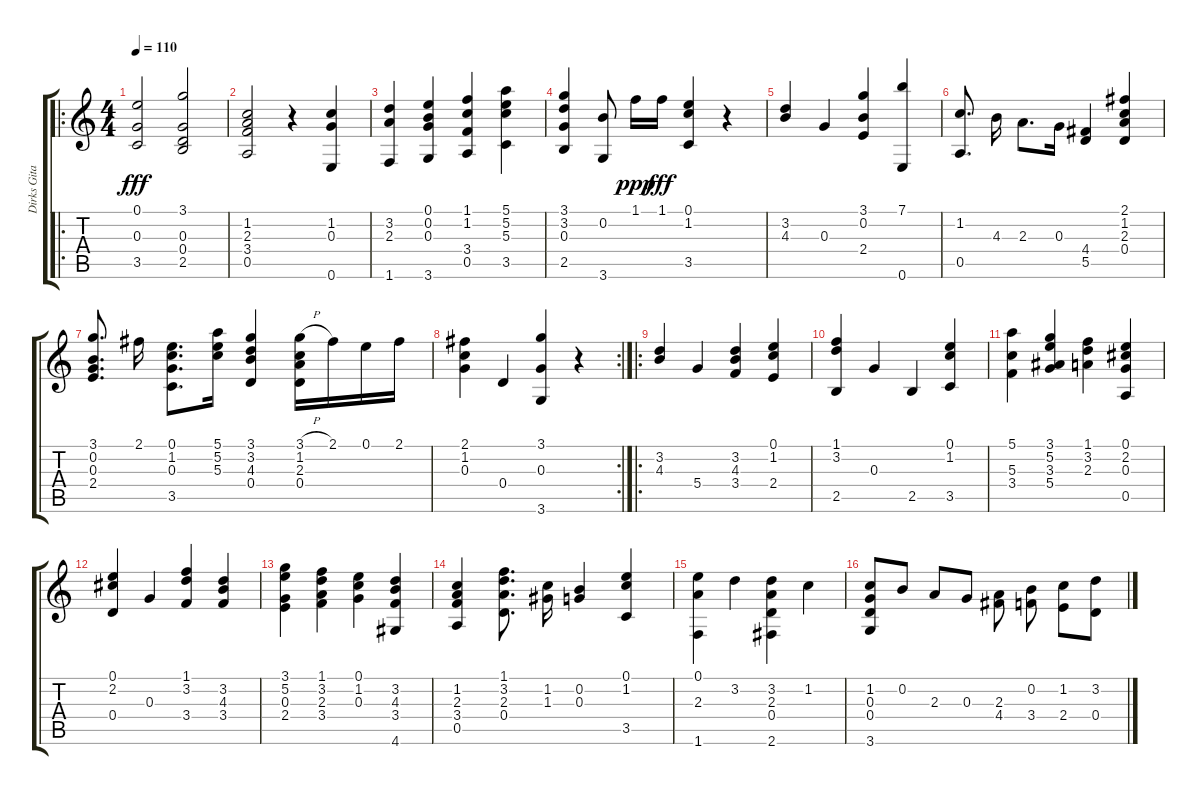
\track ("Dirks Gitarre" "Dirks Gita") {instrument acousticguitarnylon}
\staff {score tabs}
\tuning (E4 B3 G3 D3 A2 E2) {hide}
\ro
\ts (4 4)
\tempo 110
\clef g2
\ks c
(0.1 0.3 3.5).2{dy fff instrument acousticguitarnylon beam Up} (3.1 0.3 0.4 2.5).2{beam Up} |
(1.2 2.3 3.4 0.5).2{beam Up} r.4{beam split} (1.2 0.3 0.6).4{beam Up} |
(3.2 2.3 1.6).4{beam Up} (0.1 0.2 0.3 3.6).4{beam Up beam split} (1.1 1.2 3.4 0.5).4{beam Up beam split} (5.1 5.2 5.3 3.5).4 |
(3.1 3.2 0.3 2.5).4{beam split} (0.2 3.6).8{beam Up beam split} 1.1.16{dy ppp} 1.1.16{dy fff} (0.1 1.2 3.5).4 r.4 |
(3.2 4.3).4{beam Up beam split} 0.3.4{beam split} (3.1 0.2 2.4).4{beam Up beam split} (7.1 0.6).4 |
(1.2 0.5).8{d beam split} 4.3.16{beam Down} 2.3.8{d beam Down} 0.3.16{beam Down beam split} (4.4 5.5).4{beam split} (2.1 1.2 2.3 0.4).4{beam Up} |
(3.1 0.2 0.3 2.4).8{d beam Up beam split} 2.1.16 (0.1 1.2 0.3 3.5).8{d} (5.1 5.2 5.3).16{beam split} (3.1 3.2 4.3 0.4).4{beam Up beam split} (3.1{h} 1.2 2.3 0.4).16 2.1.16 0.1.16 2.1.16 |
\rc 2
(2.1 1.2 0.3).4 0.4.4 (3.1 0.3 3.6).4 r.4 |
\ro
(3.2 4.3).4{beam Up beam split} 5.4.4{beam split} (3.2 4.3 3.4).4{beam Up beam split} (0.1 1.2 2.4).4 |
(1.1 3.2 2.5).4{beam split} 0.3.4{beam Up beam split} 2.5.4 (0.1 1.2 3.5).4 |
(5.1 5.3 3.4).4{beam split} (3.1 5.2 3.3 5.4).4{beam Up beam split} (1.1 3.2 2.3).4{beam split} (0.1 2.2 0.3 0.5).4{beam Up} |
(0.1 2.2 0.4).4{beam split} 0.3.4{beam Up beam split} (1.1 3.2 3.4).4{beam Up beam split} (3.2 4.3 3.4).4{beam Up} |
(3.1 5.2 0.3 2.4).4 (1.1 3.2 2.3 3.4).4 (0.1 1.2 0.3).4{beam split} (3.2 4.3 3.4 4.6).4{beam Up} |
(1.2 2.3 3.4 0.5).4{beam Up beam split} (1.1 3.2 2.3 0.4).8{d beam Down beam split} (1.2 1.3).16{beam Down beam split} (0.2 0.3).4{beam Up beam split} (0.1 1.2 3.5).4 |
(0.1 2.3 1.6).4{beam Down beam split} 3.2.4{beam split} (3.2 2.3 0.4 2.6).4{beam Down beam split} 1.2.4 |
(1.2 0.3 0.4 3.6).8 0.2.8 2.3.8 0.3.8{beam split} (2.3 4.4).8{beam Down beam split} (0.2 3.4).8{beam Down beam split} (1.2 2.4).8{beam Down} (3.2 0.4).8{beam Down}
